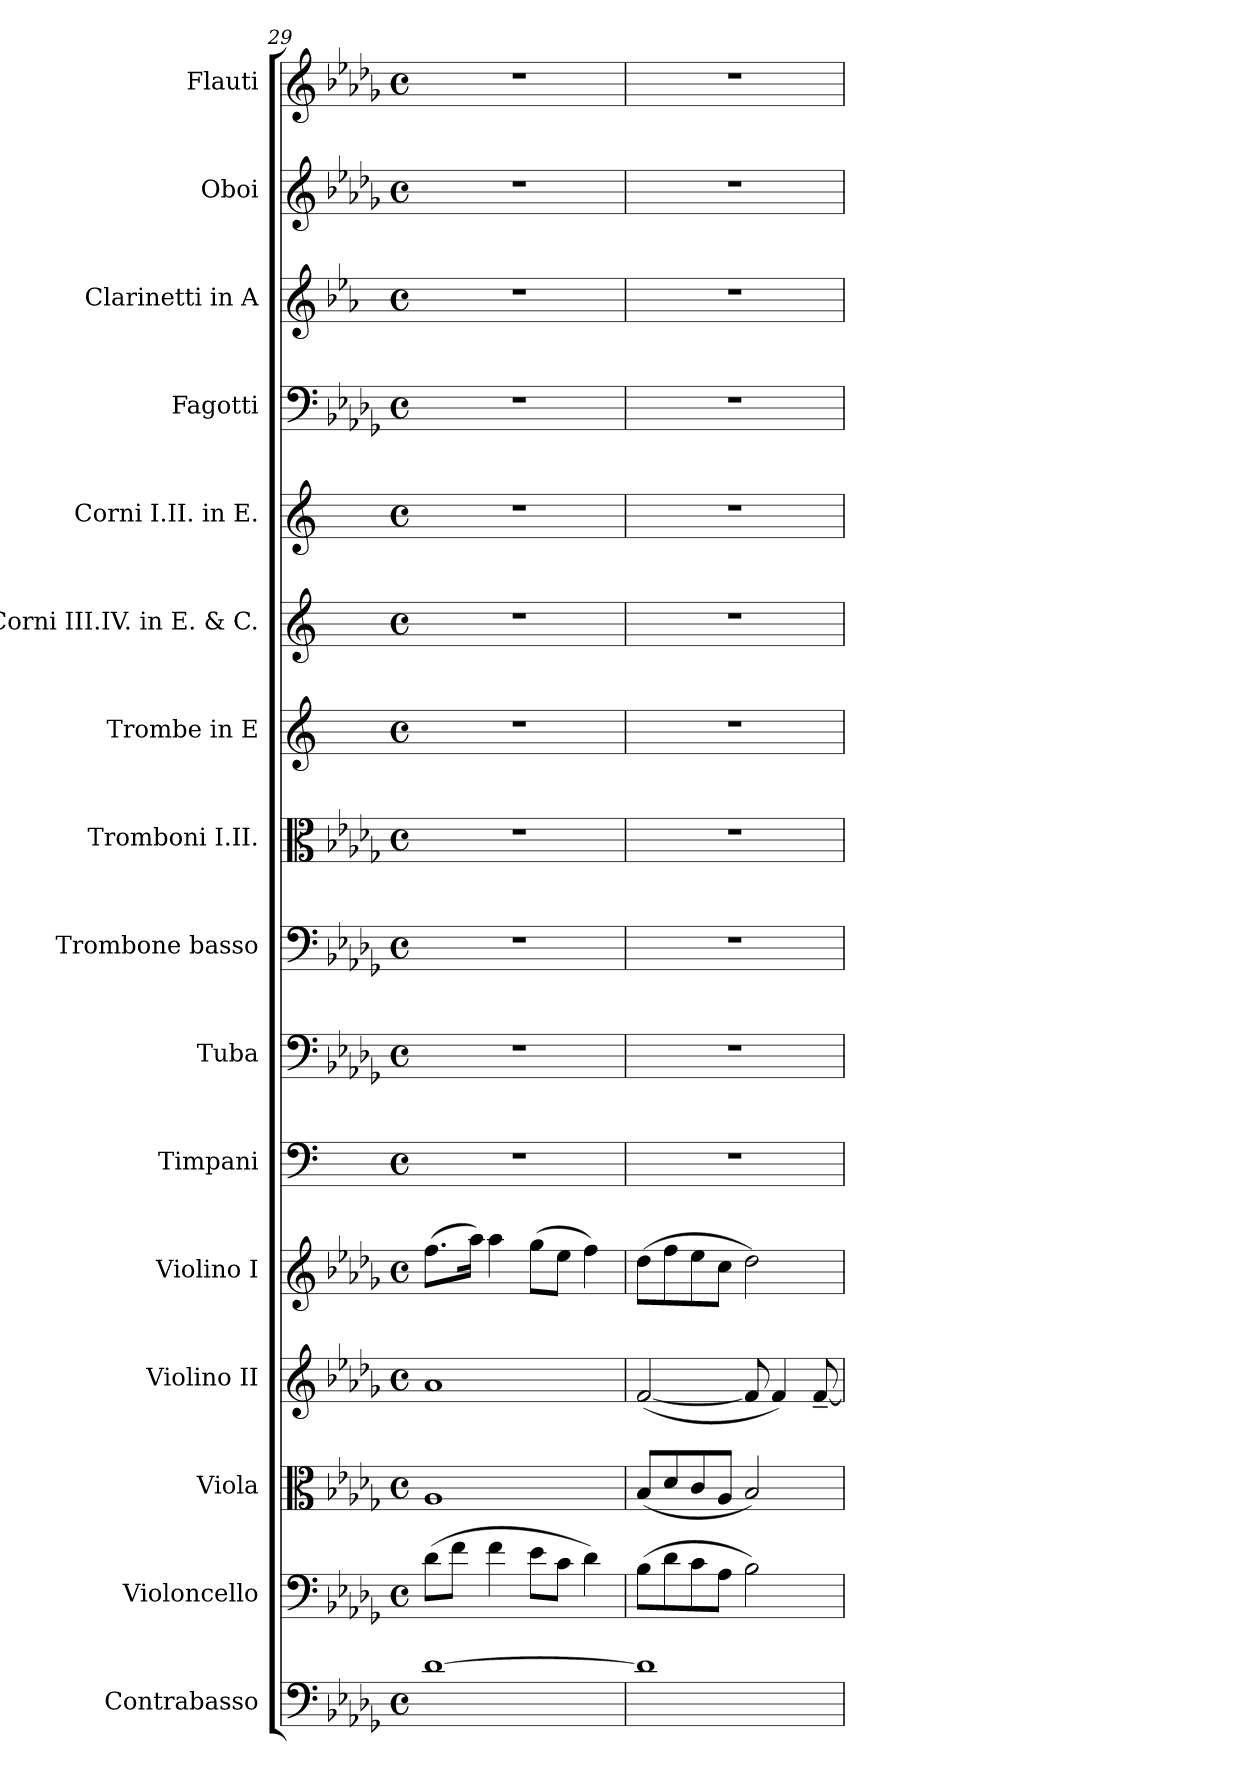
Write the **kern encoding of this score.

**kern	**kern	**kern	**kern	**kern	**kern	**kern	**kern	**kern	**kern	**kern	**kern	**kern	**kern	**kern	**kern
*part16	*part15	*part14	*part13	*part12	*part11	*part10	*part9	*part8	*part7	*part6	*part5	*part4	*part3	*part2	*part1
*staff16	*staff15	*staff14	*staff13	*staff12	*staff11	*staff10	*staff9	*staff8	*staff7	*staff6	*staff5	*staff4	*staff3	*staff2	*staff1
*I"Contrabasso	*I"Violoncello	*I"Viola	*I"Violino II	*I"Violino I	*I"Timpani	*I"Tuba	*I"Trombone basso	*I"Tromboni I.II.	*I"Trombe in E	*I"Corni III.IV. in E. &amp; C.	*I"Corni I.II. in E.	*I"Fagotti	*I"Clarinetti in A	*I"Oboi	*I"Flauti
*I'Cb.	*I'Vc.	*I'Vla.	*I'Vln. II	*I'Vln. I	*I'Timp.	*I'Tba.	*I'Trne B.	*I'Trbi.	*I'Trbe	*I'Cor. III.IV.	*I'Cor. I.II	*I'Fg.	*I'Cl.	*I'Ob.	*I'Fl.
*clefF4	*clefF4	*clefC3	*clefG2	*clefG2	*clefF4	*clefF4	*clefF4	*clefC3	*clefG2	*clefG2	*clefG2	*clefF4	*clefG2	*clefG2	*clefG2
*ITrd7c12	*	*	*	*	*	*	*	*	*ITrd-2c-4	*ITrd7c12	*ITrd5c8	*	*ITrd2c3	*	*
*k[b-e-a-d-g-]	*k[b-e-a-d-g-]	*k[b-e-a-d-g-]	*k[b-e-a-d-g-]	*k[b-e-a-d-g-]	*k[]	*k[b-e-a-d-g-]	*k[b-e-a-d-g-]	*k[b-e-a-d-g-]	*k[f#c#g#d#]	*k[]	*k[f#c#g#d#]	*k[b-e-a-d-g-]	*k[]	*k[b-e-a-d-g-]	*k[b-e-a-d-g-]
*M4/4	*M4/4	*M4/4	*M4/4	*M4/4	*M4/4	*M4/4	*M4/4	*M4/4	*M4/4	*M4/4	*M4/4	*M4/4	*M4/4	*M4/4	*M4/4
*met(c)	*met(c)	*met(c)	*met(c)	*met(c)	*met(c)	*met(c)	*met(c)	*met(c)	*met(c)	*met(c)	*met(c)	*met(c)	*met(c)	*met(c)	*met(c)
=29	=29	=29	=29	=29	=29	=29	=29	=29	=29	=29	=29	=29	=29	=29	=29
[1D-	(>8d-\L	1A-	1a-	(>8.ff\L	1r	1r	1r	1r	1r	1r	1r	1r	1r	1r	1r
.	8f\J	.	.	.	.	.	.	.	.	.	.	.	.	.	.
.	.	.	.	16aa-\Jk)	.	.	.	.	.	.	.	.	.	.	.
.	4f\	.	.	4aa-\	.	.	.	.	.	.	.	.	.	.	.
.	8e-\L	.	.	(>8gg-\L	.	.	.	.	.	.	.	.	.	.	.
.	8c\J	.	.	8ee-\J	.	.	.	.	.	.	.	.	.	.	.
.	4d-\)	.	.	4ff\)	.	.	.	.	.	.	.	.	.	.	.
!!LO:LB:g=z
=30	=30	=30	=30	=30	=30	=30	=30	=30	=30	=30	=30	=30	=30	=30	=30
1D-]	(>8B-\L	(<8B-/L	(<[2f/	(>8dd-\L	1r	1r	1r	1r	1r	1r	1r	1r	1r	1r	1r
.	8d-\	8d-/	.	8ff\	.	.	.	.	.	.	.	.	.	.	.
.	8c\	8c/	.	8ee-\	.	.	.	.	.	.	.	.	.	.	.
.	8A-\J	8A-/J	.	8cc\J	.	.	.	.	.	.	.	.	.	.	.
.	2B-\)	2B-/)	8f/]	2dd-\)	.	.	.	.	.	.	.	.	.	.	.
.	.	.	4f/)	.	.	.	.	.	.	.	.	.	.	.	.
.	.	.	[8f~/	.	.	.	.	.	.	.	.	.	.	.	.
=	=	=	=	=	=	=	=	=	=	=	=	=	=	=	=
*-	*-	*-	*-	*-	*-	*-	*-	*-	*-	*-	*-	*-	*-	*-	*-
